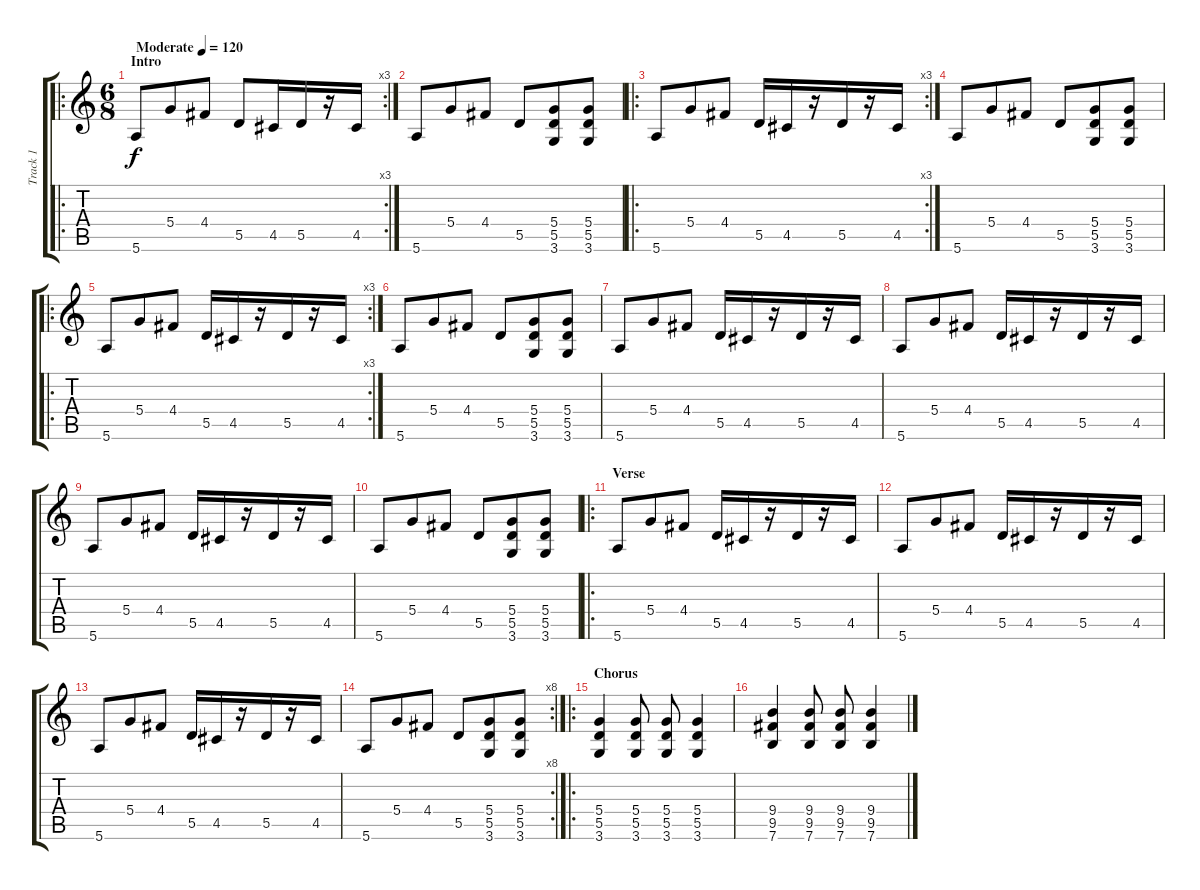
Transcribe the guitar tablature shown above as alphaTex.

\track ("Track 1" "Track 1") {instrument acousticguitarsteel}
\staff {score tabs}
\tuning (E4 B3 G3 D3 A2 E2) {hide}
\ro
\rc 3
\ts (6 8)
\section ("" "Intro")
\tempo (120 "Moderate")
\clef g2
\ks c
5.6.8{dy f instrument acousticguitarsteel} 5.4.8 4.4.8 5.5.8 4.5.16 5.5.16 r.16 4.5.16 |
5.6.8 5.4.8 4.4.8 5.5.8 (5.4 5.5 3.6).8 (5.4 5.5 3.6).8 |
\ro
\rc 3
5.6.8 5.4.8 4.4.8 5.5.16 4.5.16 r.16 5.5.16 r.16 4.5.16 |
5.6.8 5.4.8 4.4.8 5.5.8 (5.4 5.5 3.6).8 (5.4 5.5 3.6).8 |
\ro
\rc 3
5.6.8 5.4.8 4.4.8 5.5.16 4.5.16 r.16 5.5.16 r.16 4.5.16 |
5.6.8 5.4.8 4.4.8 5.5.8 (5.4 5.5 3.6).8 (5.4 5.5 3.6).8 |
5.6.8 5.4.8 4.4.8 5.5.16 4.5.16 r.16 5.5.16 r.16 4.5.16 |
5.6.8 5.4.8 4.4.8 5.5.16 4.5.16 r.16 5.5.16 r.16 4.5.16 |
5.6.8 5.4.8 4.4.8 5.5.16 4.5.16 r.16 5.5.16 r.16 4.5.16 |
5.6.8 5.4.8 4.4.8 5.5.8 (5.4 5.5 3.6).8 (5.4 5.5 3.6).8 |
\ro
\section ("" "Verse")
5.6.8 5.4.8 4.4.8 5.5.16 4.5.16 r.16 5.5.16 r.16 4.5.16 |
5.6.8 5.4.8 4.4.8 5.5.16 4.5.16 r.16 5.5.16 r.16 4.5.16 |
5.6.8 5.4.8 4.4.8 5.5.16 4.5.16 r.16 5.5.16 r.16 4.5.16 |
\rc 8
5.6.8 5.4.8 4.4.8 5.5.8 (5.4 5.5 3.6).8 (5.4 5.5 3.6).8 |
\ro
\section ("" "Chorus")
(5.4 5.5 3.6).4 (5.4 5.5 3.6).8 (5.4 5.5 3.6).8 (5.4 5.5 3.6).4 |
(9.4 9.5 7.6).4 (9.4 9.5 7.6).8 (9.4 9.5 7.6).8 (9.4 9.5 7.6).4
